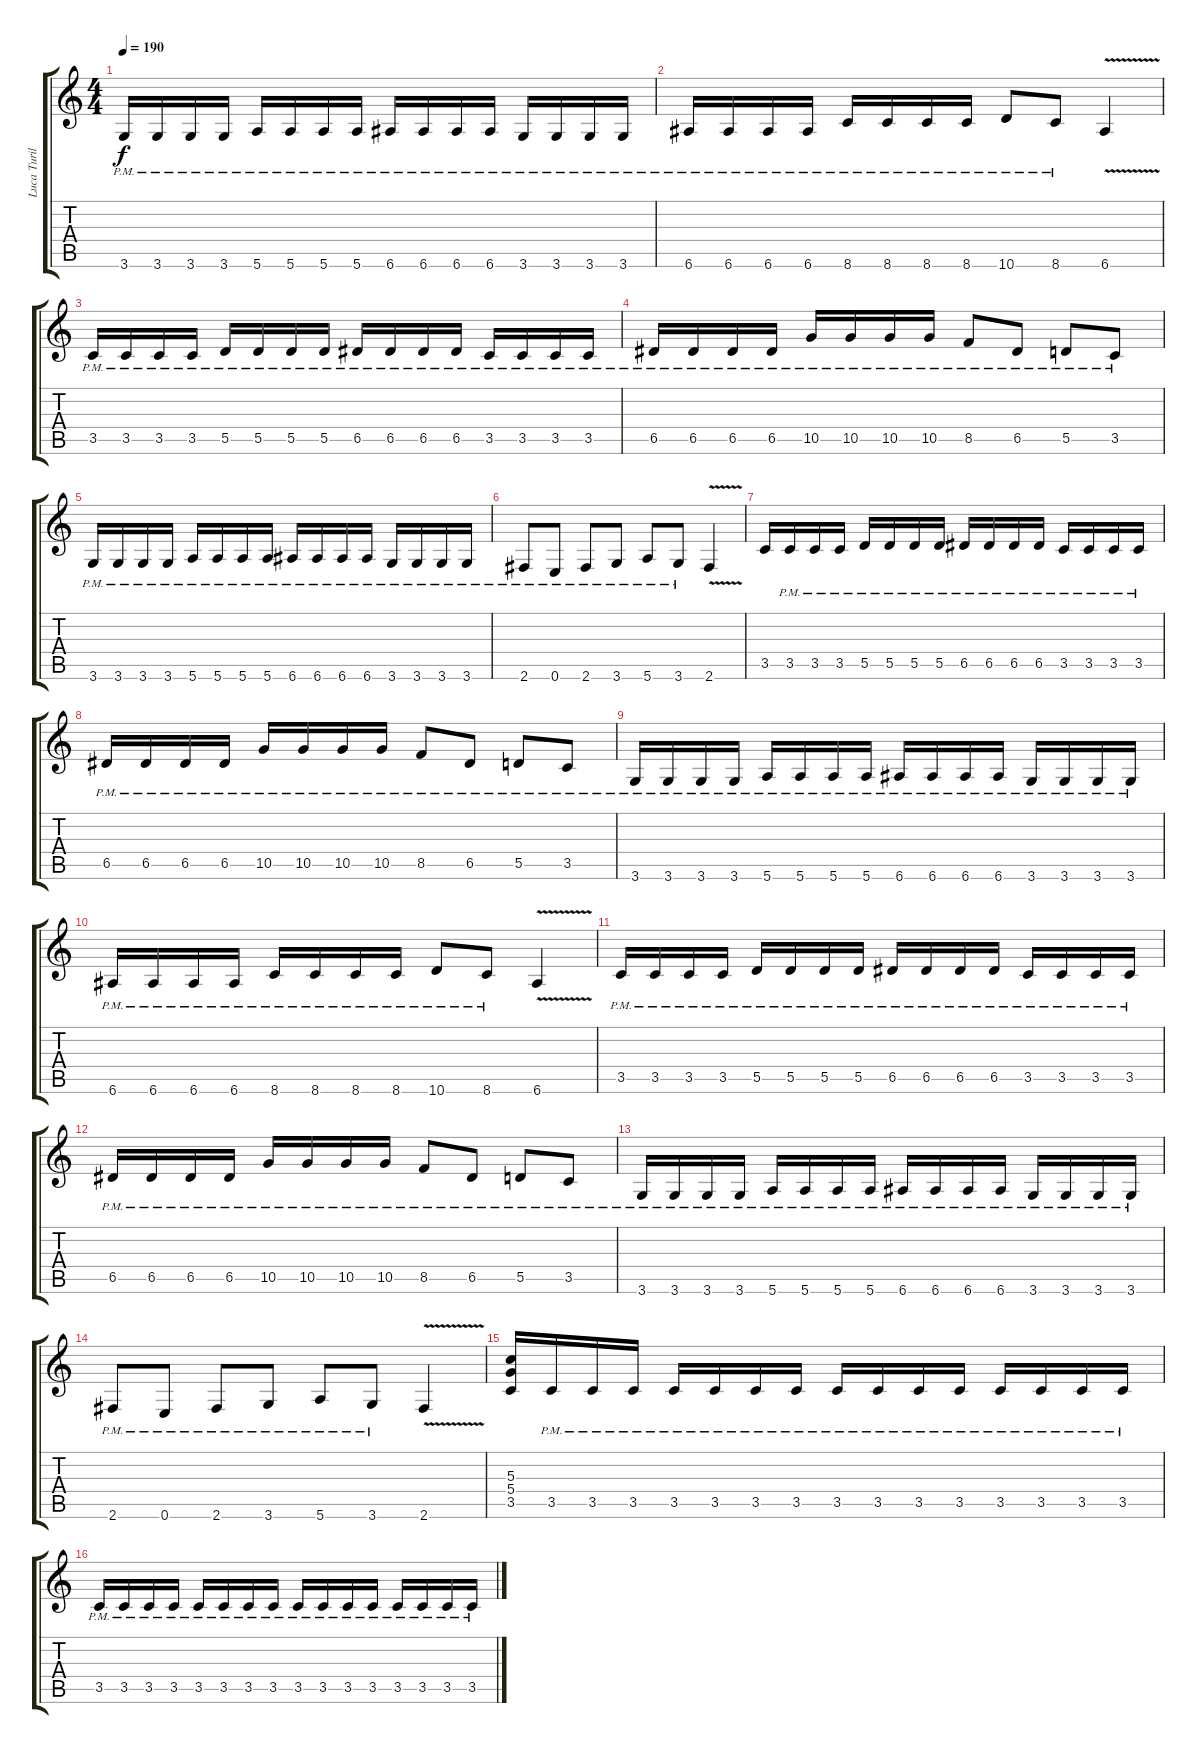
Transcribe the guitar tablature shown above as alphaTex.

\track ("Luca Turili" "Luca Turil") {instrument distortionguitar}
\staff {score tabs}
\tuning (E4 B3 G3 D3 A2 E2) {hide}
\ts (4 4)
\tempo 190
\clef g2
\ks c
3.6{pm}.16{dy f} 3.6{pm}.16 3.6{pm}.16 3.6{pm}.16 5.6{pm}.16 5.6{pm}.16 5.6{pm}.16 5.6{pm}.16 6.6{pm}.16 6.6{pm}.16 6.6{pm}.16 6.6{pm}.16 3.6{pm}.16 3.6{pm}.16 3.6{pm}.16 3.6{pm}.16 |
6.6{pm}.16 6.6{pm}.16 6.6{pm}.16 6.6{pm}.16 8.6{pm}.16 8.6{pm}.16 8.6{pm}.16 8.6{pm}.16 10.6{pm}.8 8.6{pm}.8 6.6{v}.4 |
3.5{pm}.16 3.5{pm}.16 3.5{pm}.16 3.5{pm}.16 5.5{pm}.16 5.5{pm}.16 5.5{pm}.16 5.5{pm}.16 6.5{pm}.16 6.5{pm}.16 6.5{pm}.16 6.5{pm}.16 3.5{pm}.16 3.5{pm}.16 3.5{pm}.16 3.5{pm}.16 |
6.5{pm}.16 6.5{pm}.16 6.5{pm}.16 6.5{pm}.16 10.5{pm}.16 10.5{pm}.16 10.5{pm}.16 10.5{pm}.16 8.5{pm}.8 6.5{pm}.8 5.5{pm}.8 3.5{pm}.8 |
3.6{pm}.16 3.6{pm}.16 3.6{pm}.16 3.6{pm}.16 5.6{pm}.16 5.6{pm}.16 5.6{pm}.16 5.6{pm}.16 6.6{pm}.16 6.6{pm}.16 6.6{pm}.16 6.6{pm}.16 3.6{pm}.16 3.6{pm}.16 3.6{pm}.16 3.6{pm}.16 |
2.6{pm}.8 0.6{pm}.8 2.6{pm}.8 3.6{pm}.8 5.6{pm}.8 3.6{pm}.8 2.6{v}.4 |
3.5.16 3.5{pm}.16 3.5{pm}.16 3.5{pm}.16 5.5{pm}.16 5.5{pm}.16 5.5{pm}.16 5.5{pm}.16 6.5{pm}.16 6.5{pm}.16 6.5{pm}.16 6.5{pm}.16 3.5{pm}.16 3.5{pm}.16 3.5{pm}.16 3.5{pm}.16 |
6.5{pm}.16 6.5{pm}.16 6.5{pm}.16 6.5{pm}.16 10.5{pm}.16 10.5{pm}.16 10.5{pm}.16 10.5{pm}.16 8.5{pm}.8 6.5{pm}.8 5.5{pm}.8 3.5{pm}.8 |
3.6{pm}.16 3.6{pm}.16 3.6{pm}.16 3.6{pm}.16 5.6{pm}.16 5.6{pm}.16 5.6{pm}.16 5.6{pm}.16 6.6{pm}.16 6.6{pm}.16 6.6{pm}.16 6.6{pm}.16 3.6{pm}.16 3.6{pm}.16 3.6{pm}.16 3.6{pm}.16 |
6.6{pm}.16 6.6{pm}.16 6.6{pm}.16 6.6{pm}.16 8.6{pm}.16 8.6{pm}.16 8.6{pm}.16 8.6{pm}.16 10.6{pm}.8 8.6{pm}.8 6.6{v}.4 |
3.5{pm}.16 3.5{pm}.16 3.5{pm}.16 3.5{pm}.16 5.5{pm}.16 5.5{pm}.16 5.5{pm}.16 5.5{pm}.16 6.5{pm}.16 6.5{pm}.16 6.5{pm}.16 6.5{pm}.16 3.5{pm}.16 3.5{pm}.16 3.5{pm}.16 3.5{pm}.16 |
6.5{pm}.16 6.5{pm}.16 6.5{pm}.16 6.5{pm}.16 10.5{pm}.16 10.5{pm}.16 10.5{pm}.16 10.5{pm}.16 8.5{pm}.8 6.5{pm}.8 5.5{pm}.8 3.5{pm}.8 |
3.6{pm}.16 3.6{pm}.16 3.6{pm}.16 3.6{pm}.16 5.6{pm}.16 5.6{pm}.16 5.6{pm}.16 5.6{pm}.16 6.6{pm}.16 6.6{pm}.16 6.6{pm}.16 6.6{pm}.16 3.6{pm}.16 3.6{pm}.16 3.6{pm}.16 3.6{pm}.16 |
2.6{pm}.8 0.6{pm}.8 2.6{pm}.8 3.6{pm}.8 5.6{pm}.8 3.6{pm}.8 2.6{v}.4 |
(5.3 5.4 3.5).16 3.5{pm}.16 3.5{pm}.16 3.5{pm}.16 3.5{pm}.16 3.5{pm}.16 3.5{pm}.16 3.5{pm}.16 3.5{pm}.16 3.5{pm}.16 3.5{pm}.16 3.5{pm}.16 3.5{pm}.16 3.5{pm}.16 3.5{pm}.16 3.5{pm}.16 |
3.5{pm}.16 3.5{pm}.16 3.5{pm}.16 3.5{pm}.16 3.5{pm}.16 3.5{pm}.16 3.5{pm}.16 3.5{pm}.16 3.5{pm}.16 3.5{pm}.16 3.5{pm}.16 3.5{pm}.16 3.5{pm}.16 3.5{pm}.16 3.5{pm}.16 3.5{pm}.16
